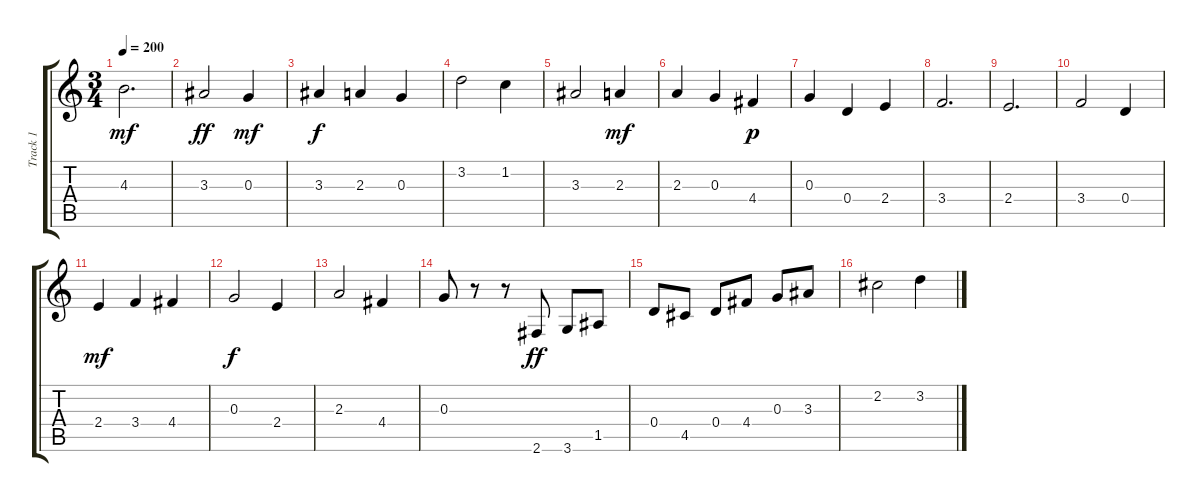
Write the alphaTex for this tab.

\track ("Track 1" "Track 1") {instrument acousticguitarsteel}
\staff {score tabs}
\tuning (E4 B3 G3 D3 A2 E2) {hide}
\ts (3 4)
\tempo 200
\clef g2
\ks c
4.3.2{d dy mf} |
3.3.2{dy ff} 0.3.4{dy mf} |
3.3.4{dy f} 2.3.4 0.3.4 |
3.2.2 1.2.4 |
3.3.2 2.3.4{dy mf} |
2.3.4 0.3.4 4.4.4{dy p} |
0.3.4 0.4.4 2.4.4 |
3.4.2{d} |
2.4.2{d} |
3.4.2 0.4.4 |
2.4.4{dy mf} 3.4.4 4.4.4 |
0.3.2{dy f} 2.4.4 |
2.3.2 4.4.4 |
0.3.8 r.8 r.8 2.6.8{dy ff} 3.6.8 1.5.8 |
0.4.8 4.5.8 0.4.8 4.4.8 0.3.8 3.3.8 |
2.2.2 3.2.4
